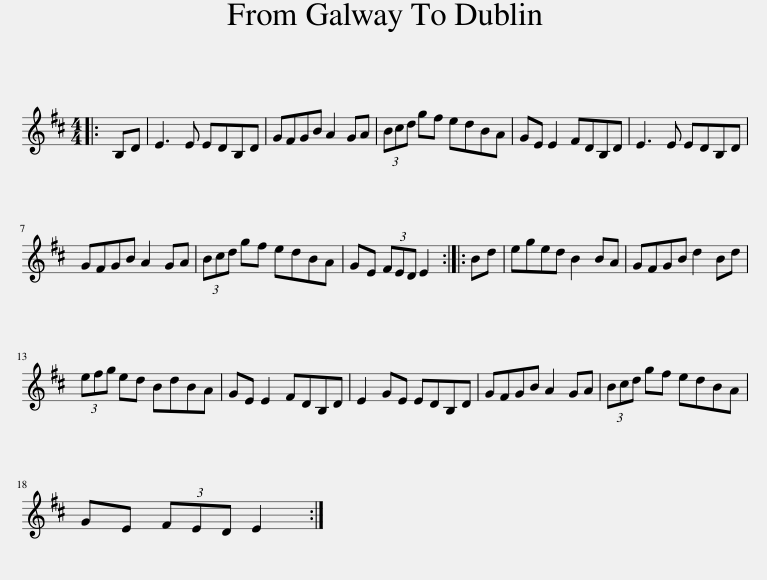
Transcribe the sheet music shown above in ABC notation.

X:1
L:1/8
M:4/4
I:linebreak $
K:D
V:1 treble
V:1
|: B,D | E3 E EDB,D | GFGB A2 GA | (3Bcd gf edBA | GE E2 FDB,D | %5
 E3 E EDB,D |$ GFGB A2 GA | (3Bcd gf edBA | GE (3FED E2 :: Bd | %10
 eged B2 BA | GFGB d2 Bd |$ (3efg ed BdBA | GE E2 FDB,D | E2 GE EDB,D | %15
 GFGB A2 GA | (3Bcd gf edBA |$ GE (3FED E2 :| %18
